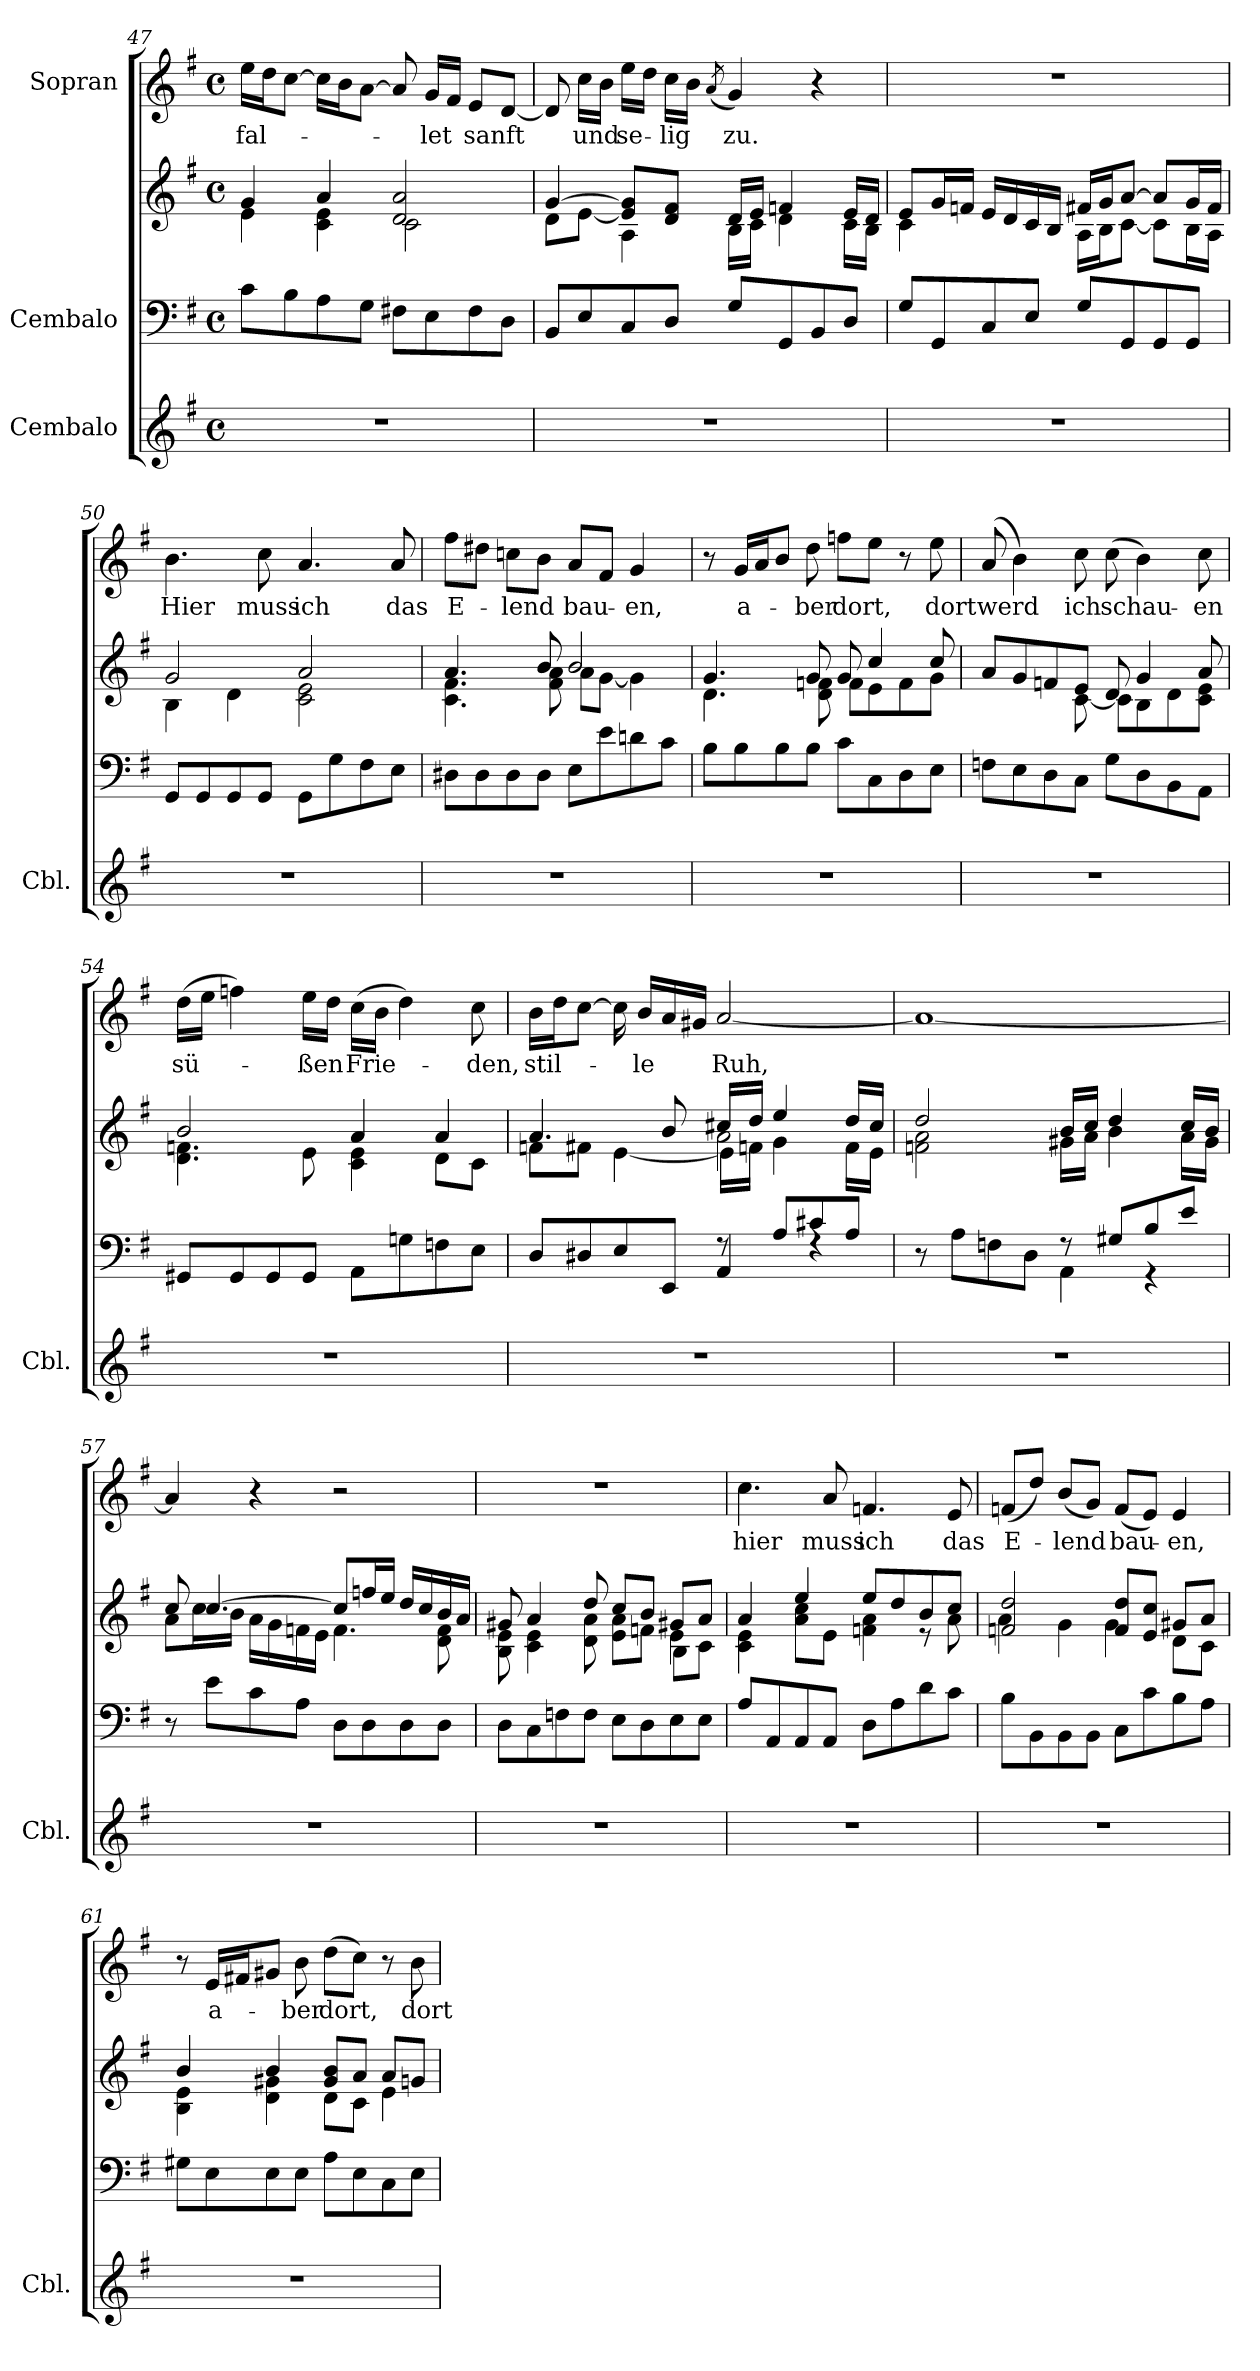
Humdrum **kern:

**kern	**kern	**kern	**kern	**text
*part3	*part2	*part2	*part1	*part1
*staff4	*staff3	*staff2	*staff1	*staff1
*I"Cembalo	*I"Cembalo	*	*I"Sopran	*
*I'Cbl.	*	*	*	*
*clefG2	*clefF4	*clefG2	*clefG2	*
*k[f#]	*k[f#]	*k[f#]	*k[f#]	*
*M4/4	*M4/4	*M4/4	*M4/4	*
*met(c)	*met(c)	*met(c)	*met(c)	*
=47	=47	=47	=47	=47
*	*	*^	*	*
!	!	!	!	!	!LO:LY:b
1r	8c\L	4g!/	4e!\	16ee\LL	fal-
.	.	.	.	16dd\J	.
.	8B\	.	.	[8cc\J	.
.	8A\	4a!/	4c!\ 4e!\	16cc\LL]	.
.	.	.	.	16b\J	.
.	8G\J	.	.	[8a\J	.
.	8F#X\L	2d!/ 2a!/	2c!\	8a/]	.
!	!	!	!	!	!LO:LY:b
.	8E\	.	.	16g/LL	-let
.	.	.	.	16f#/JJ	.
!	!	!	!	!	!LO:LY:b
.	8F#\	.	.	8e/L	sanft
.	8D\J	.	.	[8d/J	.
=48	=48	=48	=48	=48	=48
1r	8BB/L	[4g!/	8d!\L	8d/]	.
!	!	!	!	!	!LO:LY:b
.	8E/	.	[8e!\J	16cc\LL	und
.	.	.	.	16b\JJ	.
!	!	!	!	!	!LO:LY:b
.	8C/	8e!/] 8g!/]L	4A!\	16ee\LL	se-
.	.	.	.	16dd\JJ	.
!	!	!	!	!	!LO:LY:b
.	8D/J	8d!/ 8f#!/J	.	16cc\LL	-lig
.	.	.	.	16b\JJ	.
.	.	.	.	(<8qa/	.
!	!	!	!	!	!LO:LY:b
.	8G/L	16d!/LL	16B!\LL	4g/)	zu.
.	.	16e!/JJ	16c!\JJ	.	.
.	8GG/	4fn!/	4d!\	.	.
.	8BB/	.	.	4r	.
.	8D/J	16e!/LL	16c!\LL	.	.
.	.	16d!/JJ	16B!\JJ	.	.
!!LO:LB:g=z
=49	=49	=49	=49	=49	=49
1r	8G/L	8e!/L	4c!\	1r	.
.	8GG/	16g!/L	.	.	.
.	.	16fn!/JJ	.	.	.
.	8C/	16e!/LL	4ryy	.	.
.	.	16d!/	.	.	.
.	8E/J	16c!/	.	.	.
.	.	16B!/JJ	.	.	.
.	8G/L	16f#X!/LL	16A!\LL	.	.
.	.	16g!/J	16B!\J	.	.
.	8GG/	[8a!/J	[8c!\J	.	.
.	8GG/	8a!/L]	8c!\L]	.	.
.	8GG/J	16g!/L	16B!\L	.	.
.	.	16f#!/JJ	16A!\JJ	.	.
=50	=50	=50	=50	=50	=50
!	!	!	!	!	!LO:LY:b
1r	8GG/L	2g!/	4B!\	4.b\	Hier
.	8GG/	.	.	.	.
.	8GG/	.	4d!\	.	.
!	!	!	!	!	!LO:LY:b
.	8GG/J	.	.	8cc\	muss
!	!	!	!	!	!LO:LY:b
.	8GG\L	2a!/	2c!\ 2e!\	4.a/	ich
.	8G\	.	.	.	.
.	8F#\	.	.	.	.
!	!	!	!	!	!LO:LY:b
.	8E\J	.	.	8a/	das
=51	=51	=51	=51	=51	=51
!	!	!	!	!	!LO:LY:b
1r	8D#X\L	4.a!/	4.c!\ 4.f#!\	8ff#\L	E-
.	8D#\	.	.	8dd#X\J	.
!	!	!	!	!	!LO:LY:b
.	8D#\	.	.	8ccn\L	-lend
.	8D#\J	8b!/	8f#!\ 8a!\	8b\J	.
!	!	!	!	!	!LO:LY:b
.	8E\L	2b!/	8a!\L	8a/L	bau-
.	8e\	.	[8g!\J	8f#/J	.
!	!	!	!	!	!LO:LY:b
.	8dn\	.	4g!\]	4g/	-en,
.	8c\J	.	.	.	.
!!LO:PB:g=z
=52	=52	=52	=52	=52	=52
1r	8B\L	4.g!/	4.d!\	8r	.
!	!	!	!	!	!LO:LY:b
.	8B\	.	.	16g/LL	a-
.	.	.	.	16a/J	.
.	8B\	.	.	8b/J	.
!	!	!	!	!	!LO:LY:b
.	8B\J	8g!/	8d!\ 8fn!\	8dd\	-ber
!	!	!	!	!	!LO:LY:b
.	8c\L	8g!/	8f!\L	8ffn\L	dort,
.	8C\	4cc!/	8e!\	8ee\J	.
.	8D\	.	8f!\	8r	.
!	!	!	!	!	!LO:LY:b
.	8E\J	8cc!/	8g!\J	8ee\	dort
=53	=53	=53	=53	=53	=53
!	!	!	!	!	!LO:LY:b
1r	8Fn\L	8a!/L	4.ryy	(>8a/	werd
.	8E\	8g!/	.	4b\)	.
.	8D\	8fn!/	.	.	.
!	!	!	!	!	!LO:LY:b
.	8C\J	8e!/J	[8c!\	8cc\	ich
!	!	!	!	!	!LO:LY:b
.	8G\L	8d!/	8c!\L]	(>8cc\	schau-
.	8D\	4g!/	8B!\	4b\)	.
.	8BB\	.	8d!\	.	.
!	!	!	!	!	!LO:LY:b
.	8AA\J	8a!/	8c!\ 8e!\J	8cc\	-en
=54	=54	=54	=54	=54	=54
!	!	!	!	!	!LO:LY:b
1r	8GG#X/L	2b!/	4.d!\ 4.fn!\	(>16dd\LL	sü-
.	.	.	.	16ee\JJ	.
.	8GG#/	.	.	4ffn\)	.
.	8GG#/	.	.	.	.
!	!	!	!	!	!LO:LY:b
.	8GG#/J	.	8e!\	16ee\LL	-ßen
.	.	.	.	16dd\JJ	.
!	!	!	!	!	!LO:LY:b
.	8AA\L	4a!/	4c!\ 4e!\	(>16cc\LL	Frie-
.	.	.	.	16b\JJ	.
.	8Gn\	.	.	4dd\)	.
.	8Fn\	4a!/	8d!\L	.	.
!	!	!	!	!	!LO:LY:b
.	8E\J	.	8c!\J	8cc\	-den,
!!LO:LB:g=z
=55	=55	=55	=55	=55	=55
*	*^	*	*^	*	*
!	!	!	!	!	!	!	!LO:LY:b
1r	8D/L	2ryy	4.a!/	8fn!\L	2ryy	16b\LL	stil-
.	.	.	.	.	.	16dd\J	.
.	8D#X/	.	.	8f#X!\J	.	[8cc\J	.
.	8E/	.	.	[4e!\	.	16cc\]	.
!	!	!	!	!	!	!	!LO:LY:b
.	.	.	.	.	.	16b/LL	-le
.	8EE/J	.	8b!/	.	.	16a/	.
.	.	.	.	.	.	16g#X/JJ	.
!	!	!	!	!	!	!	!LO:LY:b
.	8rF	4AA/	16cc#X!/LL	2a!\	16e!\LL]	[2a/	Ruh,
.	.	.	16dd!/JJ	.	16fn!\JJ	.	.
.	8A!/L	.	4ee!/	.	4g!\	.	.
.	8c#X!/	4rF	.	.	.	.	.
.	8A!/J	.	16dd!/LL	.	16f!\LL	.	.
.	.	.	16cc#!/JJ	.	16e!\JJ	.	.
*	*	*	*	*v	*v	*	*
=56	=56	=56	=56	=56	=56	=56
1r	8r	2ryy	2dd!/	2fn!\ 2a!\	1a_	.
.	8A\L	.	.	.	.	.
.	8Fn\	.	.	.	.	.
.	8D\J	.	.	.	.	.
.	8rF	4AA\	16b!/LL	16g#X!\LL	.	.
.	.	.	16cc!/JJ	16a!\JJ	.	.
.	8G#X!/L	.	4dd!/	4b!\	.	.
.	8B!/	4r	.	.	.	.
.	8e!/J	.	16cc!/LL	16a!\LL	.	.
.	.	.	16b!/JJ	16g#!\JJ	.	.
*	*v	*v	*	*	*	*
=57	=57	=57	=57	=57	=57
1r	8r	8cc!/	8a!\L	4a/]	.
.	8e\L	[4.cc!/	16cc!\L	.	.
.	.	.	16b!\JJ	.	.
.	8c\	.	16a!\LL	4r	.
.	.	.	16g!\	.	.
.	8A\J	.	16fn!\	.	.
.	.	.	16e!\JJ	.	.
.	8D\L	8cc!/L]	4.f!\	2r	.
.	8D\	16ffn!/L	.	.	.
.	.	16ee!/JJ	.	.	.
.	8D\	16dd!/LL	.	.	.
.	.	16cc!/	.	.	.
.	8D\J	16b!/	8d!\ 8f!\	.	.
.	.	16a!/JJ	.	.	.
!!LO:LB:g=z
=58	=58	=58	=58	=58	=58
*	*	*	*^	*	*
1r	8D\L	8g#X!/	8B!\ 8e!\	2.ryy	1r	.
.	8C\	4a!/	4c!\ 4e!\	.	.	.
.	8Fn\	.	.	.	.	.
.	8F\J	8dd!/	8d!\ 8a!\	.	.	.
.	8E\L	8cc!/L	8e!\ 8a!\L	.	.	.
.	8D\	8b!/J	8fn!\J	.	.	.
.	8E\	8g#X!/L	4e!\	8B!\L	.	.
.	8E\J	8a!/J	.	8c!\J	.	.
=59	=59	=59	=59	=59	=59	=59
!	!	!	!	!	!	!LO:LY:b
*	*	*	*v	*v	*	*
1r	8A/L	4a!/	4c!\ 4e!\	4.cc\	hier
.	8AA/	.	.	.	.
.	8AA/	4ee!/	8a!\ 8cc!\L	.	.
!	!	!	!	!	!LO:LY:b
.	8AA/J	.	8e!\J	8a/	muss
!	!	!	!	!	!LO:LY:b
.	8D\L	8ee!/L	4fn!\ 4a!\	4.fn/	ich
.	8A\	8dd!/	.	.	.
.	8d\	8b!/	8r	.	.
!	!	!	!	!	!LO:LY:b
.	8c\J	8cc!/J	8a!\	8e/	das
=60	=60	=60	=60	=60	=60
!	!	!	!	!	!LO:LY:b
1r	8B\L	2fn!/ 2dd!/	4a!\	(<8fn/L	E-
.	8BB\	.	.	8dd/J)	.
!	!	!	!	!	!LO:LY:b
.	8BB\	.	4g!\	(<8b/L	-lend
.	8BB\J	.	.	8g/J)	.
!	!	!	!	!	!LO:LY:b
.	8C\L	8f!/ 8dd!/L	4g!\	(<8f/L	bau-
.	8c\	8e!/ 8cc!/J	.	8e/J)	.
!	!	!	!	!	!LO:LY:b
.	8B\	8g#X!/L	8d!\L	4e/	-en,
.	8A\J	8a!/J	8c!\J	.	.
!!LO:LB:g=z
=61	=61	=61	=61	=61	=61
1r	8G#X\L	4b!/	4B!\ 4e!\	8r	.
!	!	!	!	!	!LO:LY:b
.	8E\	.	.	16e/LL	a-
.	.	.	.	16f#X/J	.
.	8E\	4b!/	4d!\ 4g#X!\	8g#X/J	.
!	!	!	!	!	!LO:LY:b
.	8E\J	.	.	8b\	-ber
!	!	!	!	!	!LO:LY:b
.	8A\L	8g#!/ 8b!/L	8d!\L	(>8dd\L	dort,
.	8E\	8a!/J	8c!\J	8cc\J)	.
.	8C\	8a!/L	4e!\	8r	.
!	!	!	!	!	!LO:LY:b
.	8E\J	8gn!/J	.	8b\	dort
*	*	*v	*v	*	*
=	=	=	=	=
*-	*-	*-	*-	*-
